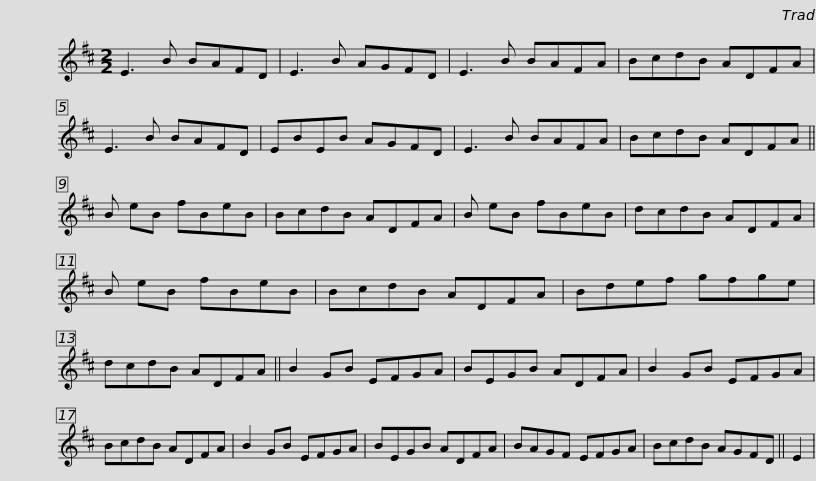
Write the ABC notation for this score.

X:1
L:1/8
M:2/2
I:linebreak $
K:D
V:1 treble
V:1
 E3 B BAFD | E3 B AGFD | E3 B BAFA | BcdB ADFA | E3 B BAFD | %5
 EBEB AGFD |$ E3 B BAFA | BcdB ADFA || B eB fBeB | BcdB ADFA | %10
 B eB fBeB | dcdB ADFA |$ B eB fBeB | BcdB ADFA | Bdef gfge | %15
 dcdB ADFA || B2 GB EFGA | BEGB ADFA |$ B2 GB EFGA | BcdB ADFA | %20
 B2 GB EFGA | BEGB ADFA | BAGF EFGA | BcdB AGFD ||$ E2 | %25
